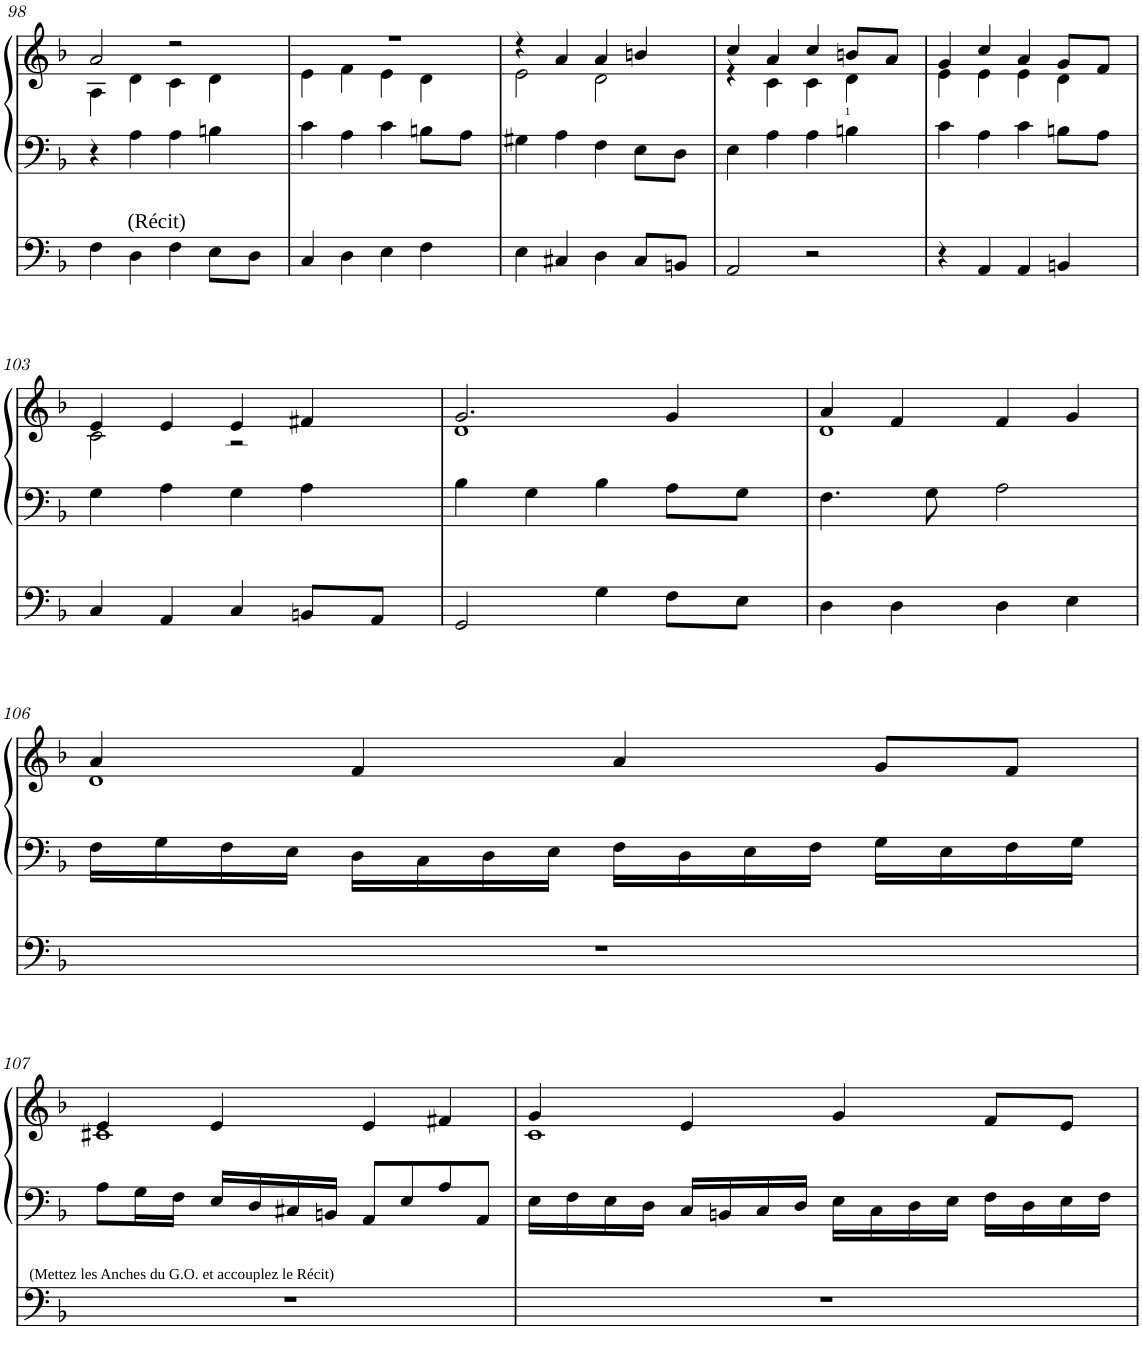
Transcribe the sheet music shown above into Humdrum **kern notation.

**kern	**kern	**kern
*part2	*part1	*part1
*staff3	*staff2	*staff1
*I"Pedal	*I"linke Hand	*
!!LO:PB:g=z
*clefF4	*clefF4	*clefG2
*k[b-]	*k[b-]	*k[b-]
*M4/4	*M4/4	*M4/4
=98	=98	=98
*	*	*^
4F\	4r	2a/	4A\
!	!LO:TX:b:t=(Récit)	!	!
4D\	4A\	.	4d\
4F\	4A\	2r	4c\
8E\L	4Bn\	.	4d\
8D\J	.	.	.
=99	=99	=99	=99
4C/	4c\	1r	4e\
4D\	4A\	.	4f\
4E\	4c\	.	4e\
4F\	8Bn\L	.	4d\
.	8A\J	.	.
=100	=100	=100	=100
4E\	4G#X\	4r	2e\
4C#X/	4A\	4a/	.
4D\	4F\	4a/	2d\
8C#/L	8E\L	4bn/	.
8BBn/J	8D\J	.	.
=101	=101	=101	=101
2AA/	4E\	4cc/	4r
.	4A\	4a/	4c\
2r	4A\	4cc/	4c\
!	!	!LO:TX:b:t=1	!
.	4Bn\	8bn/L	4d\
.	.	8a/J	.
=102	=102	=102	=102
4r	4c\	4g/	4e\
4AA/	4A\	4cc/	4e\
4AA/	4c\	4a/	4e\
4BBn/	8Bn\L	8g/L	4d\
.	8A\J	8f/J	.
!!LO:LB:g=z	!!
=103	=103	=103	=103
4C/	4G\	4e/	2c\
4AA/	4A\	4e/	.
4C/	4G\	4e/	2r
8BBn/L	4A\	4f#X/	.
8AA/J	.	.	.
=104	=104	=104	=104
2GG/	4B-\	2.g/	1d
.	4G\	.	.
4G\	4B-\	.	.
8F\L	8A\L	4g/	.
8E\J	8G\J	.	.
=105	=105	=105	=105
4D\	4.F\	4a/	1d
4D\	.	4f/	.
.	8G\	.	.
4D\	2A\	4f/	.
4E\	.	4g/	.
!!LO:LB:g=z	!!
=106	=106	=106	=106
1r	16F\LL	4a/	1d
.	16G\	.	.
.	16F\	.	.
.	16E\JJ	.	.
.	16D\LL	4f/	.
.	16C\	.	.
.	16D\	.	.
.	16E\JJ	.	.
.	16F\LL	4a/	.
.	16D\	.	.
.	16E\	.	.
.	16F\JJ	.	.
.	16G\LL	8g/L	.
.	16E\	.	.
.	16F\	8f/J	.
.	16G\JJ	.	.
!!LO:LB:g=z	!!
=107	=107	=107	=107
!	!LO:TX:b:t=(Mettez les Anches du G.O. et accouplez le Récit)	!	!
1r	8A\L	4e/	1c#X
.	16G\L	.	.
.	16F\JJ	.	.
.	16E/LL	4e/	.
.	16D/	.	.
.	16C#X/	.	.
.	16BBn/JJ	.	.
.	8AA/L	4e/	.
.	8E/	.	.
.	8A/	4f#X/	.
.	8AA/J	.	.
=108	=108	=108	=108
1r	16E\LL	4g/	1c
.	16F\	.	.
.	16E\	.	.
.	16D\JJ	.	.
.	16C/LL	4e/	.
.	16BBn/	.	.
.	16C/	.	.
.	16D/JJ	.	.
.	16E\LL	4g/	.
.	16C\	.	.
.	16D\	.	.
.	16E\JJ	.	.
.	16F\LL	8f/L	.
.	16D\	.	.
.	16E\	8e/J	.
.	16F\JJ	.	.
*	*	*v	*v
=	=	=
*-	*-	*-
